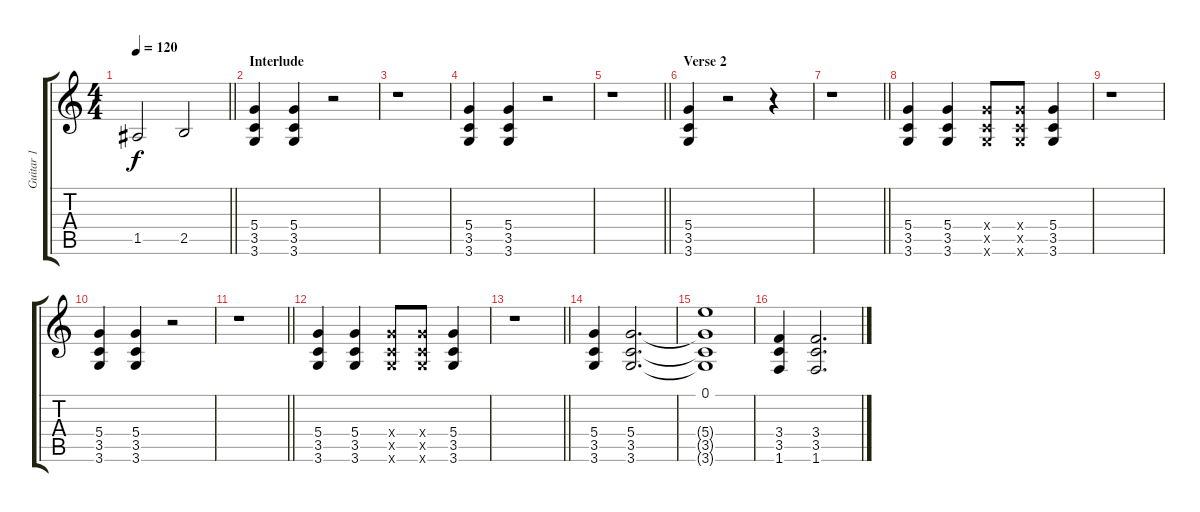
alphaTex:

\track ("Guitar 1" "Guitar 1") {instrument distortionguitar}
\staff {score tabs}
\tuning (E4 B3 G3 D3 A2 E2) {hide}
\ts (4 4)
\tempo 120
\clef g2
\barLineRight lightlight
\ks c
1.5.2{dy f} 2.5.2 |
\section ("" "Interlude")
(5.4 3.5 3.6).4 (5.4 3.5 3.6).4 r.2 |
r.1 |
(5.4 3.5 3.6).4 (5.4 3.5 3.6).4 r.2 |
\barLineRight lightlight
r.1 |
\section ("" "Verse 2")
(5.4 3.5 3.6).4 r.2 r.4 |
\barLineRight lightlight
r.1 |
(5.4 3.5 3.6).4 (5.4 3.5 3.6).4 (5.4{x} 3.5{x} 3.6{x}).8 (5.4{x} 3.5{x} 3.6{x}).8 (5.4 3.5 3.6).4 |
r.1 |
(5.4 3.5 3.6).4 (5.4 3.5 3.6).4 r.2 |
\barLineRight lightlight
r.1 |
(5.4 3.5 3.6).4 (5.4 3.5 3.6).4 (5.4{x} 3.5{x} 3.6{x}).8 (5.4{x} 3.5{x} 3.6{x}).8 (5.4 3.5 3.6).4 |
\barLineRight lightlight
r.1 |
(5.4 3.5 3.6).4 (5.4 3.5 3.6).2{d} |
(0.1 5.4{t} 3.5{t} 3.6{t}).1 |
(3.4 3.5 1.6).4 (3.4 3.5 1.6).2{d}
